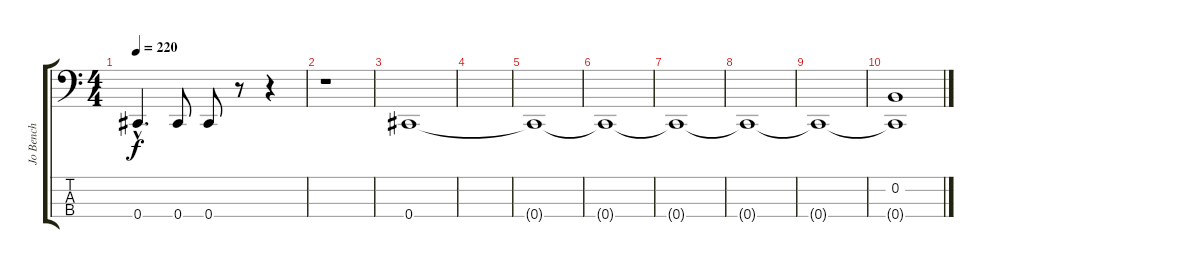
\track ("Jo Bench" "Jo Bench") {instrument electricbasspick}
\staff {score tabs}
\tuning (E2 B1 Gb1 Db1) {hide}
\ts (4 4)
\tempo 220
\clef f4
\ks c
0.4{hac}.4{d dy f} 0.4.8 0.4.8 r.8 r.4 |
r.1 |
0.4.1 |
|
0.4{t}.1 |
0.4{t}.1 |
0.4{t}.1{volume 0} |
0.4{t}.1 |
0.4{t}.1 |
(0.2 0.4{t}).1
